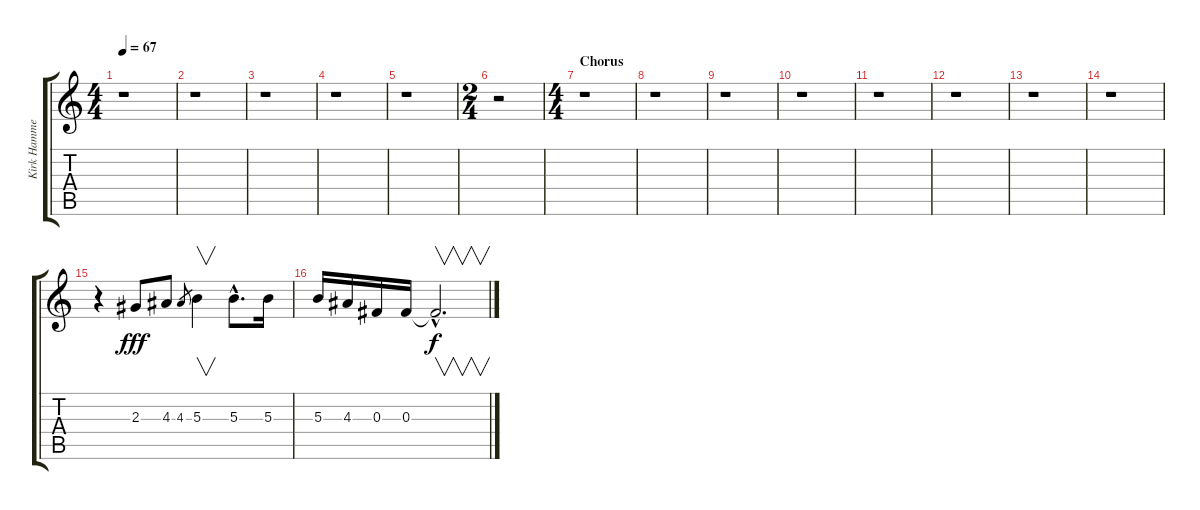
\track ("Kirk Hammett (Clean Guitar)" "Kirk Hamme") {instrument electricguitarjazz}
\staff {score tabs}
\tuning (Eb4 Bb3 Gb3 Db3 Ab2 Eb2) {hide}
\ts (4 4)
\tempo 67
\clef g2
\ks c
r.1{dy mp} |
r.1 |
r.1 |
r.1 |
r.1 |
\ts (2 4)
r.2 |
\ts (4 4)
\section ("" "Chorus")
r.1 |
r.1 |
r.1 |
r.1 |
r.1 |
r.1 |
r.1 |
r.1 |
r.4 2.3.8{dy fff} 4.3.8 4.3.8{gr} 5.3.4{v} 5.3{hac}.8{d} 5.3.16 |
5.3.16 4.3.16 0.3.16 0.3.16 0.3{hac t}.2{v d dy f}
